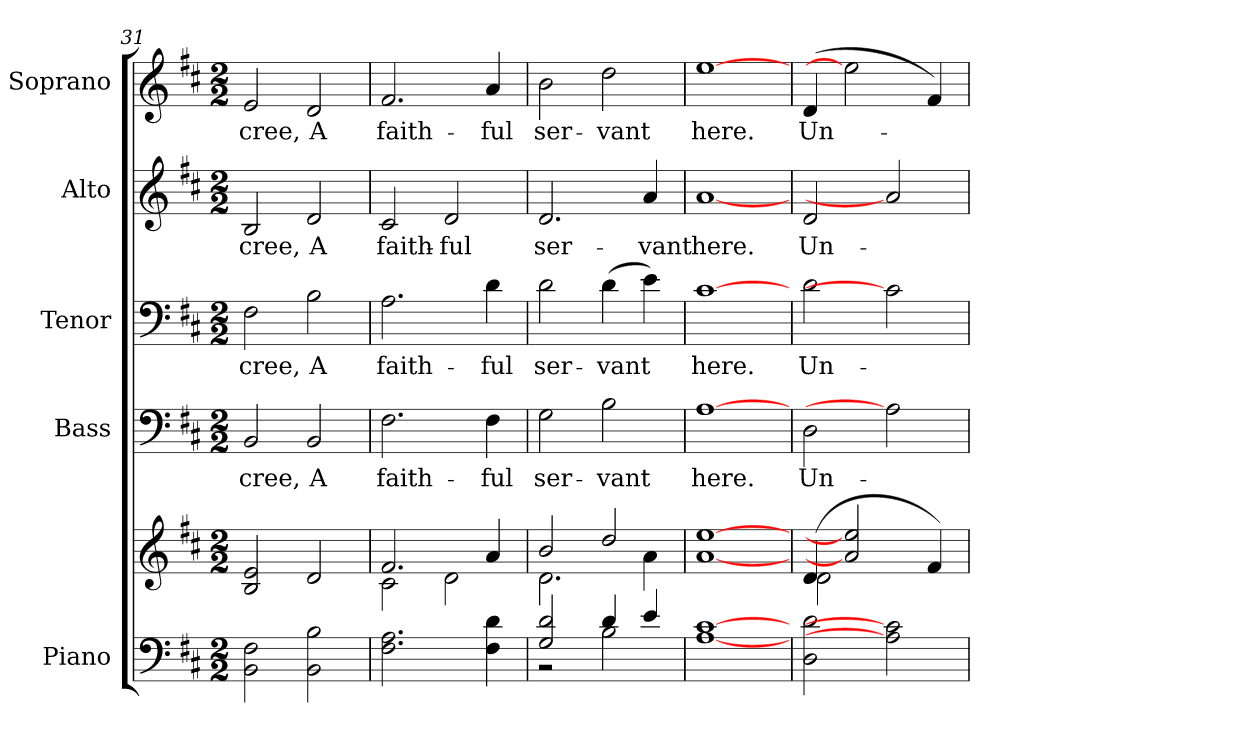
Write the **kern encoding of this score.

**kern	**kern	**kern	**text	**kern	**text	**kern	**text	**kern	**text
*part5	*part5	*part4	*part4	*part3	*part3	*part2	*part2	*part1	*part1
*staff6	*staff5	*staff4	*staff4	*staff3	*staff3	*staff2	*staff2	*staff1	*staff1
*I"Piano	*	*I"Bass	*	*I"Tenor	*	*I"Alto	*	*I"Soprano	*
*I'Pno.	*	*I'B.	*	*I'T.	*	*I'A.	*	*I'S.	*
*clefF4	*clefG2	*clefF4	*	*clefF4	*	*clefG2	*	*clefG2	*
*k[f#c#]	*k[f#c#]	*k[f#c#]	*	*k[f#c#]	*	*k[f#c#]	*	*k[f#c#]	*
*D:	*D:	*D:	*	*D:	*	*D:	*	*D:	*
*M2/2	*M2/2	*M2/2	*	*M2/2	*	*M2/2	*	*M2/2	*
=31	=31	=31	=31	=31	=31	=31	=31	=31	=31
!	!	!	!LO:LY:b:color=#000000	!	!	!	!	!	!
!	!	!	!	!	!LO:LY:b:color=#000000	!	!	!	!
!	!	!	!	!	!	!	!LO:LY:b:color=#000000	!	!
!	!	!	!	!	!	!	!	!	!LO:LY:b:color=#000000
2BBi\ 2F#i	2Bi/ 2ei	2BBi/	cree,	2F#i\	cree,	2Bi/	cree,	2ei/	cree,
!	!	!	!LO:LY:b:color=#000000	!	!	!	!	!	!
!	!	!	!	!	!LO:LY:b:color=#000000	!	!	!	!
!	!	!	!	!	!	!	!LO:LY:b:color=#000000	!	!
!	!	!	!	!	!	!	!	!	!LO:LY:b:color=#000000
2BBi\ 2Bi	2di/	2BBi/	A	2Bi\	A	2di/	A	2di/	A
!!LO:PB:g=z
=32	=32	=32	=32	=32	=32	=32	=32	=32	=32
*	*^	*	*	*	*	*	*	*	*
!	!	!	!	!LO:LY:b:color=#000000	!	!	!	!	!	!
!	!	!	!	!	!	!LO:LY:b:color=#000000	!	!	!	!
!	!	!	!	!	!	!	!	!LO:LY:b:color=#000000	!	!
!	!	!	!	!	!	!	!	!	!	!LO:LY:b:color=#000000
2.F#i\ 2.Ai	2.f#i/	2c#i\	2.F#i\	faith-	2.Ai\	faith-	2c#i/	faith-	2.f#i/	faith-
!	!	!	!	!	!	!	!	!LO:LY:b:color=#000000	!	!
.	.	2di\	.	.	.	.	2di/	-ful	.	.
!	!	!	!	!LO:LY:b:color=#000000	!	!	!	!	!	!
!	!	!	!	!	!	!LO:LY:b:color=#000000	!	!	!	!
!	!	!	!	!	!	!	!	!	!	!LO:LY:b:color=#000000
4F#i\ 4di	4ai/	.	4F#i\	-ful	4di\	-ful	.	.	4ai/	-ful
=33	=33	=33	=33	=33	=33	=33	=33	=33	=33	=33
*^	*	*	*	*	*	*	*	*	*	*
!	!	!	!	!	!LO:LY:b:color=#000000	!	!	!	!	!	!
!	!	!	!	!	!	!	!LO:LY:b:color=#000000	!	!	!	!
!	!	!	!	!	!	!	!	!	!LO:LY:b:color=#000000	!	!
!	!	!	!	!	!	!	!	!	!	!	!LO:LY:b:color=#000000
2Gi/ 2di	2r	2bi/	2.di\	2Gi\	ser-	2di\	ser-	2.di/	ser-	2bi\	ser-
!	!	!	!	!	!LO:LY:b:color=#000000	!	!	!	!	!	!
!	!	!	!	!	!	!	!LO:LY:b:color=#000000	!	!	!	!
!	!	!	!	!	!	!	!	!	!	!	!LO:LY:b:color=#000000
4di/	2Bi\	2ddi/	.	2Bi\	vant	(4di\	vant	.	.	2ddi\	vant
!	!	!	!	!	!	!	!	!	!LO:LY:b:color=#000000	!	!
4ei/	.	.	4ai\	.	.	4ei\)	.	4ai/	vant	.	.
*v	*v	*	*	*	*	*	*	*	*	*	*
*	*v	*v	*	*	*	*	*	*	*	*
=34	=34	=34	=34	=34	=34	=34	=34	=34	=34
*	*^	*	*	*	*	*	*	*	*
!	!	!	!	!LO:LY:b:color=#000000	!	!	!	!	!	!
*	*v	*v	*	*	*	*	*	*	*	*
*	*^	*	*	*	*	*	*	*	*
!	!	!	!	!	!	!LO:LY:b:color=#000000	!	!	!	!
*	*v	*v	*	*	*	*	*	*	*	*
*	*^	*	*	*	*	*	*	*	*
!	!	!	!	!	!	!	!	!LO:LY:b:color=#000000	!	!
*	*v	*v	*	*	*	*	*	*	*	*
*	*^	*	*	*	*	*	*	*	*
!	!	!	!	!	!	!	!	!	!	!LO:LY:b:color=#000000
*	*v	*v	*	*	*	*	*	*	*	*
[1Ai [1c#i	[1ai [1eei	[1Ai	here.	[1c#i	here.	[1ai	here.	[1eei	here.
=35	=35	=35	=35	=35	=35	=35	=35	=35	=35
*	*^	*	*	*	*	*	*	*	*
!	!	!	!	!LO:LY:b:color=#000000	!	!	!	!	!	!
!	!	!	!	!	!	!LO:LY:b:color=#000000	!	!	!	!
!	!	!	!	!	!	!	!	!LO:LY:b:color=#000000	!	!
!	!	!	!	!	!	!	!	!	!	!LO:LY:b:color=#000000
2Di\ 2di	(4di/	2di\	2Di\	Un-	2di\	Un-	2di/	Un-	(4di/	Un-
.	2ai] 2eei]	.	.	.	.	.	.	.	2eei]	.
2Ai] 2c#i]	.	2ryy	2Ai]	.	2c#i]	.	2ai]	.	.	.
.	4f#i/)	.	.	.	.	.	.	.	4f#i/)	.
*	*v	*v	*	*	*	*	*	*	*	*
=	=	=	=	=	=	=	=	=	=
*-	*-	*-	*-	*-	*-	*-	*-	*-	*-
